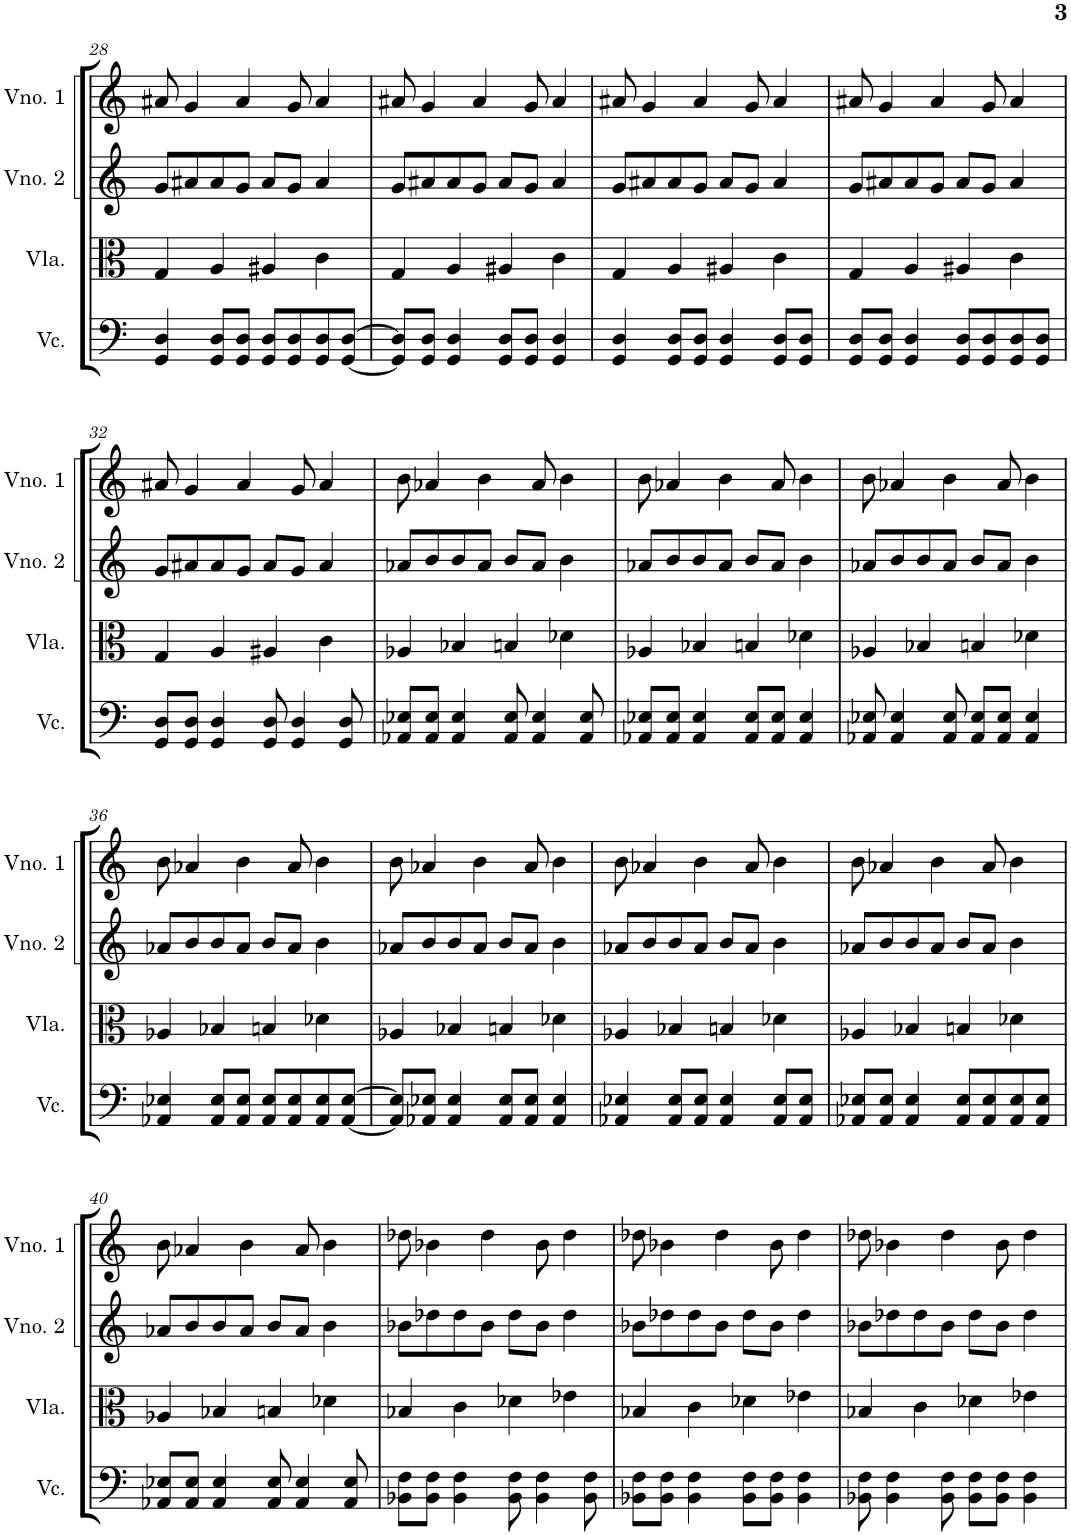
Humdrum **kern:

**kern	**kern	**kern	**kern
*part4	*part3	*part2	*part1
*staff4	*staff3	*staff2	*staff1
*I"Violoncelo	*I"Viola	*I"Violino 2	*I"Violino 1
*I'Vc.	*I'Vla.	*I'Vno. 2	*I'Vno. 1
!!LO:PB:g=z
*clefF4	*clefC3	*clefG2	*clefG2
*k[]	*k[]	*k[]	*k[]
*M4/4	*M4/4	*M4/4	*M4/4
=28	=28	=28	=28
4GG/ 4D/	4G/	8g/L	8a#X/
.	.	8a#X/	4g/
8GG/ 8D/L	4A/	8a#/	.
8GG/ 8D/J	.	8g/J	4a#/
8GG/ 8D/L	4A#X/	8a#/L	.
8GG/ 8D/	.	8g/J	8g/
8GG/ 8D/	4c\	4a#/	4a#/
[8GG/ [8D/J	.	.	.
=29	=29	=29	=29
8GG/] 8D/]L	4G/	8g/L	8a#X/
8GG/ 8D/J	.	8a#X/	4g/
4GG/ 4D/	4A/	8a#/	.
.	.	8g/J	4a#/
8GG/ 8D/L	4A#X/	8a#/L	.
8GG/ 8D/J	.	8g/J	8g/
4GG/ 4D/	4c\	4a#/	4a#/
=30	=30	=30	=30
4GG/ 4D/	4G/	8g/L	8a#X/
.	.	8a#X/	4g/
8GG/ 8D/L	4A/	8a#/	.
8GG/ 8D/J	.	8g/J	4a#/
4GG/ 4D/	4A#X/	8a#/L	.
.	.	8g/J	8g/
8GG/ 8D/L	4c\	4a#/	4a#/
8GG/ 8D/J	.	.	.
=31	=31	=31	=31
8GG/ 8D/L	4G/	8g/L	8a#X/
8GG/ 8D/J	.	8a#X/	4g/
4GG/ 4D/	4A/	8a#/	.
.	.	8g/J	4a#/
8GG/ 8D/L	4A#X/	8a#/L	.
8GG/ 8D/	.	8g/J	8g/
8GG/ 8D/	4c\	4a#/	4a#/
8GG/ 8D/J	.	.	.
!!LO:LB:g=z
=32	=32	=32	=32
8GG/ 8D/L	4G/	8g/L	8a#X/
8GG/ 8D/J	.	8a#X/	4g/
4GG/ 4D/	4A/	8a#/	.
.	.	8g/J	4a#/
8GG/ 8D/	4A#X/	8a#/L	.
4GG/ 4D/	.	8g/J	8g/
.	4c\	4a#/	4a#/
8GG/ 8D/	.	.	.
=33	=33	=33	=33
8AA-X/ 8E-X/L	4A-X/	8a-X/L	8b\
8AA-/ 8E-/J	.	8b/	4a-X/
4AA-/ 4E-/	4B-X/	8b/	.
.	.	8a-/J	4b\
8AA-/ 8E-/	4Bn/	8b/L	.
4AA-/ 4E-/	.	8a-/J	8a-/
.	4d-X\	4b\	4b\
8AA-/ 8E-/	.	.	.
=34	=34	=34	=34
8AA-X/ 8E-X/L	4A-X/	8a-X/L	8b\
8AA-/ 8E-/J	.	8b/	4a-X/
4AA-/ 4E-/	4B-X/	8b/	.
.	.	8a-/J	4b\
8AA-/ 8E-/L	4Bn/	8b/L	.
8AA-/ 8E-/J	.	8a-/J	8a-/
4AA-/ 4E-/	4d-X\	4b\	4b\
=35	=35	=35	=35
8AA-X/ 8E-X/	4A-X/	8a-X/L	8b\
4AA-/ 4E-/	.	8b/	4a-X/
.	4B-X/	8b/	.
8AA-/ 8E-/	.	8a-/J	4b\
8AA-/ 8E-/L	4Bn/	8b/L	.
8AA-/ 8E-/J	.	8a-/J	8a-/
4AA-/ 4E-/	4d-X\	4b\	4b\
!!LO:LB:g=z
=36	=36	=36	=36
4AA-X/ 4E-X/	4A-X/	8a-X/L	8b\
.	.	8b/	4a-X/
8AA-/ 8E-/L	4B-X/	8b/	.
8AA-/ 8E-/J	.	8a-/J	4b\
8AA-/ 8E-/L	4Bn/	8b/L	.
8AA-/ 8E-/	.	8a-/J	8a-/
8AA-/ 8E-/	4d-X\	4b\	4b\
[8AA-/ [8E-/J	.	.	.
=37	=37	=37	=37
8AA-/] 8E-/]L	4A-X/	8a-X/L	8b\
8AA-X/ 8E-X/J	.	8b/	4a-X/
4AA-/ 4E-/	4B-X/	8b/	.
.	.	8a-/J	4b\
8AA-/ 8E-/L	4Bn/	8b/L	.
8AA-/ 8E-/J	.	8a-/J	8a-/
4AA-/ 4E-/	4d-X\	4b\	4b\
=38	=38	=38	=38
4AA-X/ 4E-X/	4A-X/	8a-X/L	8b\
.	.	8b/	4a-X/
8AA-/ 8E-/L	4B-X/	8b/	.
8AA-/ 8E-/J	.	8a-/J	4b\
4AA-/ 4E-/	4Bn/	8b/L	.
.	.	8a-/J	8a-/
8AA-/ 8E-/L	4d-X\	4b\	4b\
8AA-/ 8E-/J	.	.	.
=39	=39	=39	=39
8AA-X/ 8E-X/L	4A-X/	8a-X/L	8b\
8AA-/ 8E-/J	.	8b/	4a-X/
4AA-/ 4E-/	4B-X/	8b/	.
.	.	8a-/J	4b\
8AA-/ 8E-/L	4Bn/	8b/L	.
8AA-/ 8E-/	.	8a-/J	8a-/
8AA-/ 8E-/	4d-X\	4b\	4b\
8AA-/ 8E-/J	.	.	.
!!LO:LB:g=z
=40	=40	=40	=40
8AA-X/ 8E-X/L	4A-X/	8a-X/L	8b\
8AA-/ 8E-/J	.	8b/	4a-X/
4AA-/ 4E-/	4B-X/	8b/	.
.	.	8a-/J	4b\
8AA-/ 8E-/	4Bn/	8b/L	.
4AA-/ 4E-/	.	8a-/J	8a-/
.	4d-X\	4b\	4b\
8AA-/ 8E-/	.	.	.
=41	=41	=41	=41
8BB-X\ 8F\L	4B-X/	8b-X\L	8dd-X\
8BB-\ 8F\J	.	8dd-X\	4b-X\
4BB-\ 4F\	4c\	8dd-\	.
.	.	8b-\J	4dd-\
8BB-\ 8F\	4d-X\	8dd-\L	.
4BB-\ 4F\	.	8b-\J	8b-\
.	4e-X\	4dd-\	4dd-\
8BB-\ 8F\	.	.	.
=42	=42	=42	=42
8BB-X\ 8F\L	4B-X/	8b-X\L	8dd-X\
8BB-\ 8F\J	.	8dd-X\	4b-X\
4BB-\ 4F\	4c\	8dd-\	.
.	.	8b-\J	4dd-\
8BB-\ 8F\L	4d-X\	8dd-\L	.
8BB-\ 8F\J	.	8b-\J	8b-\
4BB-\ 4F\	4e-X\	4dd-\	4dd-\
=43	=43	=43	=43
8BB-X\ 8F\	4B-X/	8b-X\L	8dd-X\
4BB-\ 4F\	.	8dd-X\	4b-X\
.	4c\	8dd-\	.
8BB-\ 8F\	.	8b-\J	4dd-\
8BB-\ 8F\L	4d-X\	8dd-\L	.
8BB-\ 8F\J	.	8b-\J	8b-\
4BB-\ 4F\	4e-X\	4dd-\	4dd-\
=	=	=	=
*-	*-	*-	*-
